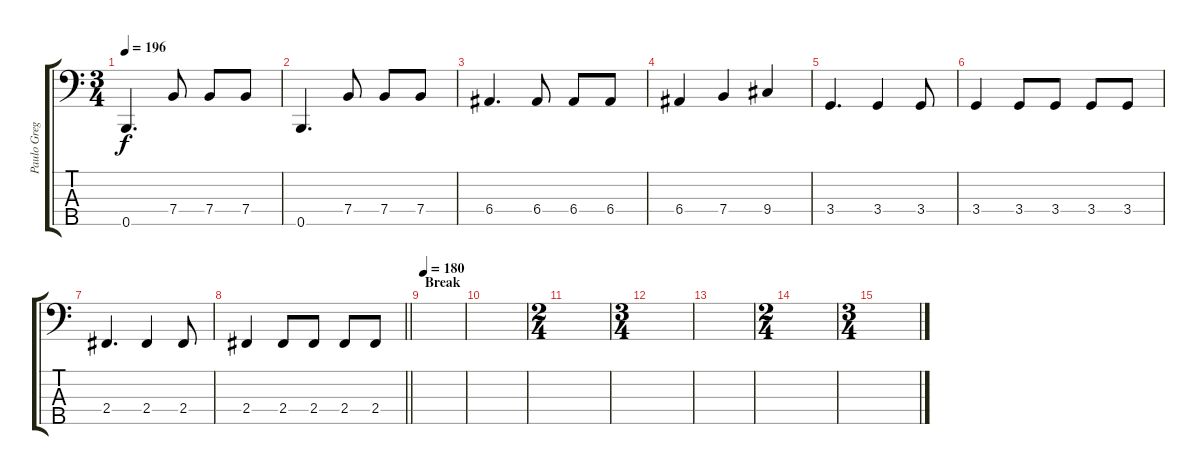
\track ("Paulo Gregoletto" "Paulo Greg") {instrument electricbassfinger}
\staff {score tabs}
\tuning (G2 D2 A1 E1 B0) {hide}
\ts (3 4)
\tempo 196
\clef f4
\ks c
0.5.4{d dy f} 7.4.8 7.4.8 7.4.8 |
0.5.4{d} 7.4.8 7.4.8 7.4.8 |
6.4.4{d} 6.4.8 6.4.8 6.4.8 |
6.4.4 7.4.4 9.4.4 |
3.4.4{d} 3.4.4 3.4.8 |
3.4.4 3.4.8 3.4.8 3.4.8 3.4.8 |
2.4.4{d} 2.4.4 2.4.8 |
\barLineRight lightlight
2.4.4 2.4.8 2.4.8 2.4.8 2.4.8 |
\section ("" "Break")
\tempo 180
|
|
\ts (2 4)
|
\ts (3 4)
|
|
\ts (2 4)
|
\ts (3 4)
